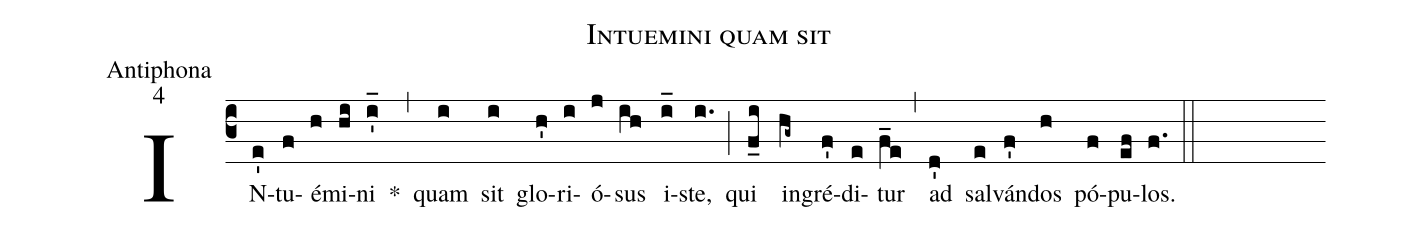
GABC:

name:Intuemini quam sit;
office-part:Antiphona;
mode:4;
%%
(c3) IN(e')tu(f)é(h)mi(hi)ni(i'_) *(,) quam(i) sit(i) glo(h')ri(i)ó(j)sus(ih) i(i_)ste,(i.) (;) qui(f_i) in(hg~)gré(f')di(e)tur(f_e) (,) ad(d') sal(e)ván(f')dos(h) pó(f)pu(ef)los.(f.) (::)
